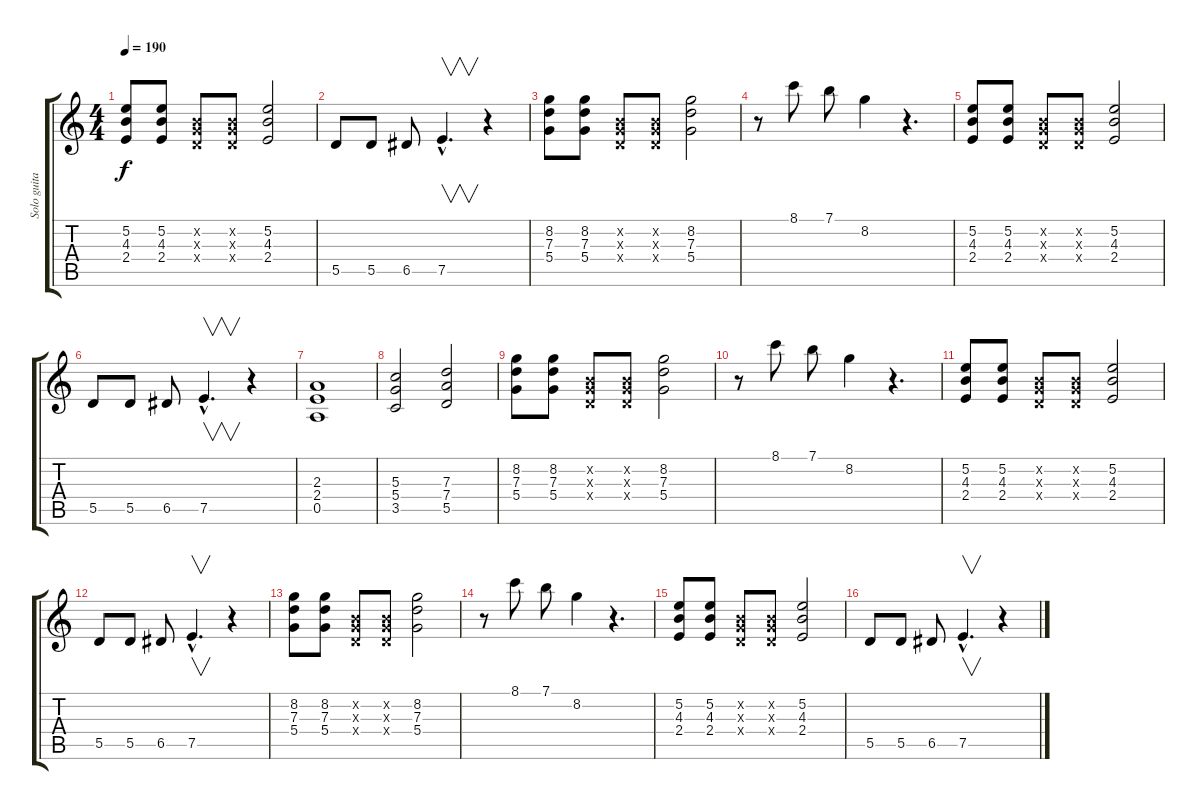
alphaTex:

\track ("Solo guitar" "Solo guita") {instrument distortionguitar}
\staff {score tabs}
\tuning (E4 B3 G3 D3 A2 E2) {hide}
\ts (4 4)
\tempo 190
\clef g2
\ks c
(5.2 4.3 2.4).8{dy f} (5.2 4.3 2.4).8 (0.2{x} 0.3{x} 0.4{x}).8 (0.2{x} 0.3{x} 0.4{x}).8 (5.2 4.3 2.4).2 |
5.5.8 5.5.8 6.5.8 7.5{hac}.4{v d} r.4 |
(8.2 7.3 5.4).8 (8.2 7.3 5.4).8 (0.2{x} 0.3{x} 0.4{x}).8 (0.2{x} 0.3{x} 0.4{x}).8 (8.2 7.3 5.4).2 |
r.8 8.1.8 7.1.8 8.2.4 r.4{d} |
(5.2 4.3 2.4).8 (5.2 4.3 2.4).8 (0.2{x} 0.3{x} 0.4{x}).8 (0.2{x} 0.3{x} 0.4{x}).8 (5.2 4.3 2.4).2 |
5.5.8 5.5.8 6.5.8 7.5{hac}.4{v d} r.4 |
(2.3 2.4 0.5).1 |
(5.3 5.4 3.5).2 (7.3 7.4 5.5).2 |
(8.2 7.3 5.4).8 (8.2 7.3 5.4).8 (0.2{x} 0.3{x} 0.4{x}).8 (0.2{x} 0.3{x} 0.4{x}).8 (8.2 7.3 5.4).2 |
r.8 8.1.8 7.1.8 8.2.4 r.4{d} |
(5.2 4.3 2.4).8 (5.2 4.3 2.4).8 (0.2{x} 0.3{x} 0.4{x}).8 (0.2{x} 0.3{x} 0.4{x}).8 (5.2 4.3 2.4).2 |
5.5.8 5.5.8 6.5.8 7.5{hac}.4{v d} r.4 |
(8.2 7.3 5.4).8 (8.2 7.3 5.4).8 (0.2{x} 0.3{x} 0.4{x}).8 (0.2{x} 0.3{x} 0.4{x}).8 (8.2 7.3 5.4).2 |
r.8 8.1.8 7.1.8 8.2.4 r.4{d} |
(5.2 4.3 2.4).8 (5.2 4.3 2.4).8 (0.2{x} 0.3{x} 0.4{x}).8 (0.2{x} 0.3{x} 0.4{x}).8 (5.2 4.3 2.4).2 |
5.5.8 5.5.8 6.5.8 7.5{hac}.4{v d} r.4
